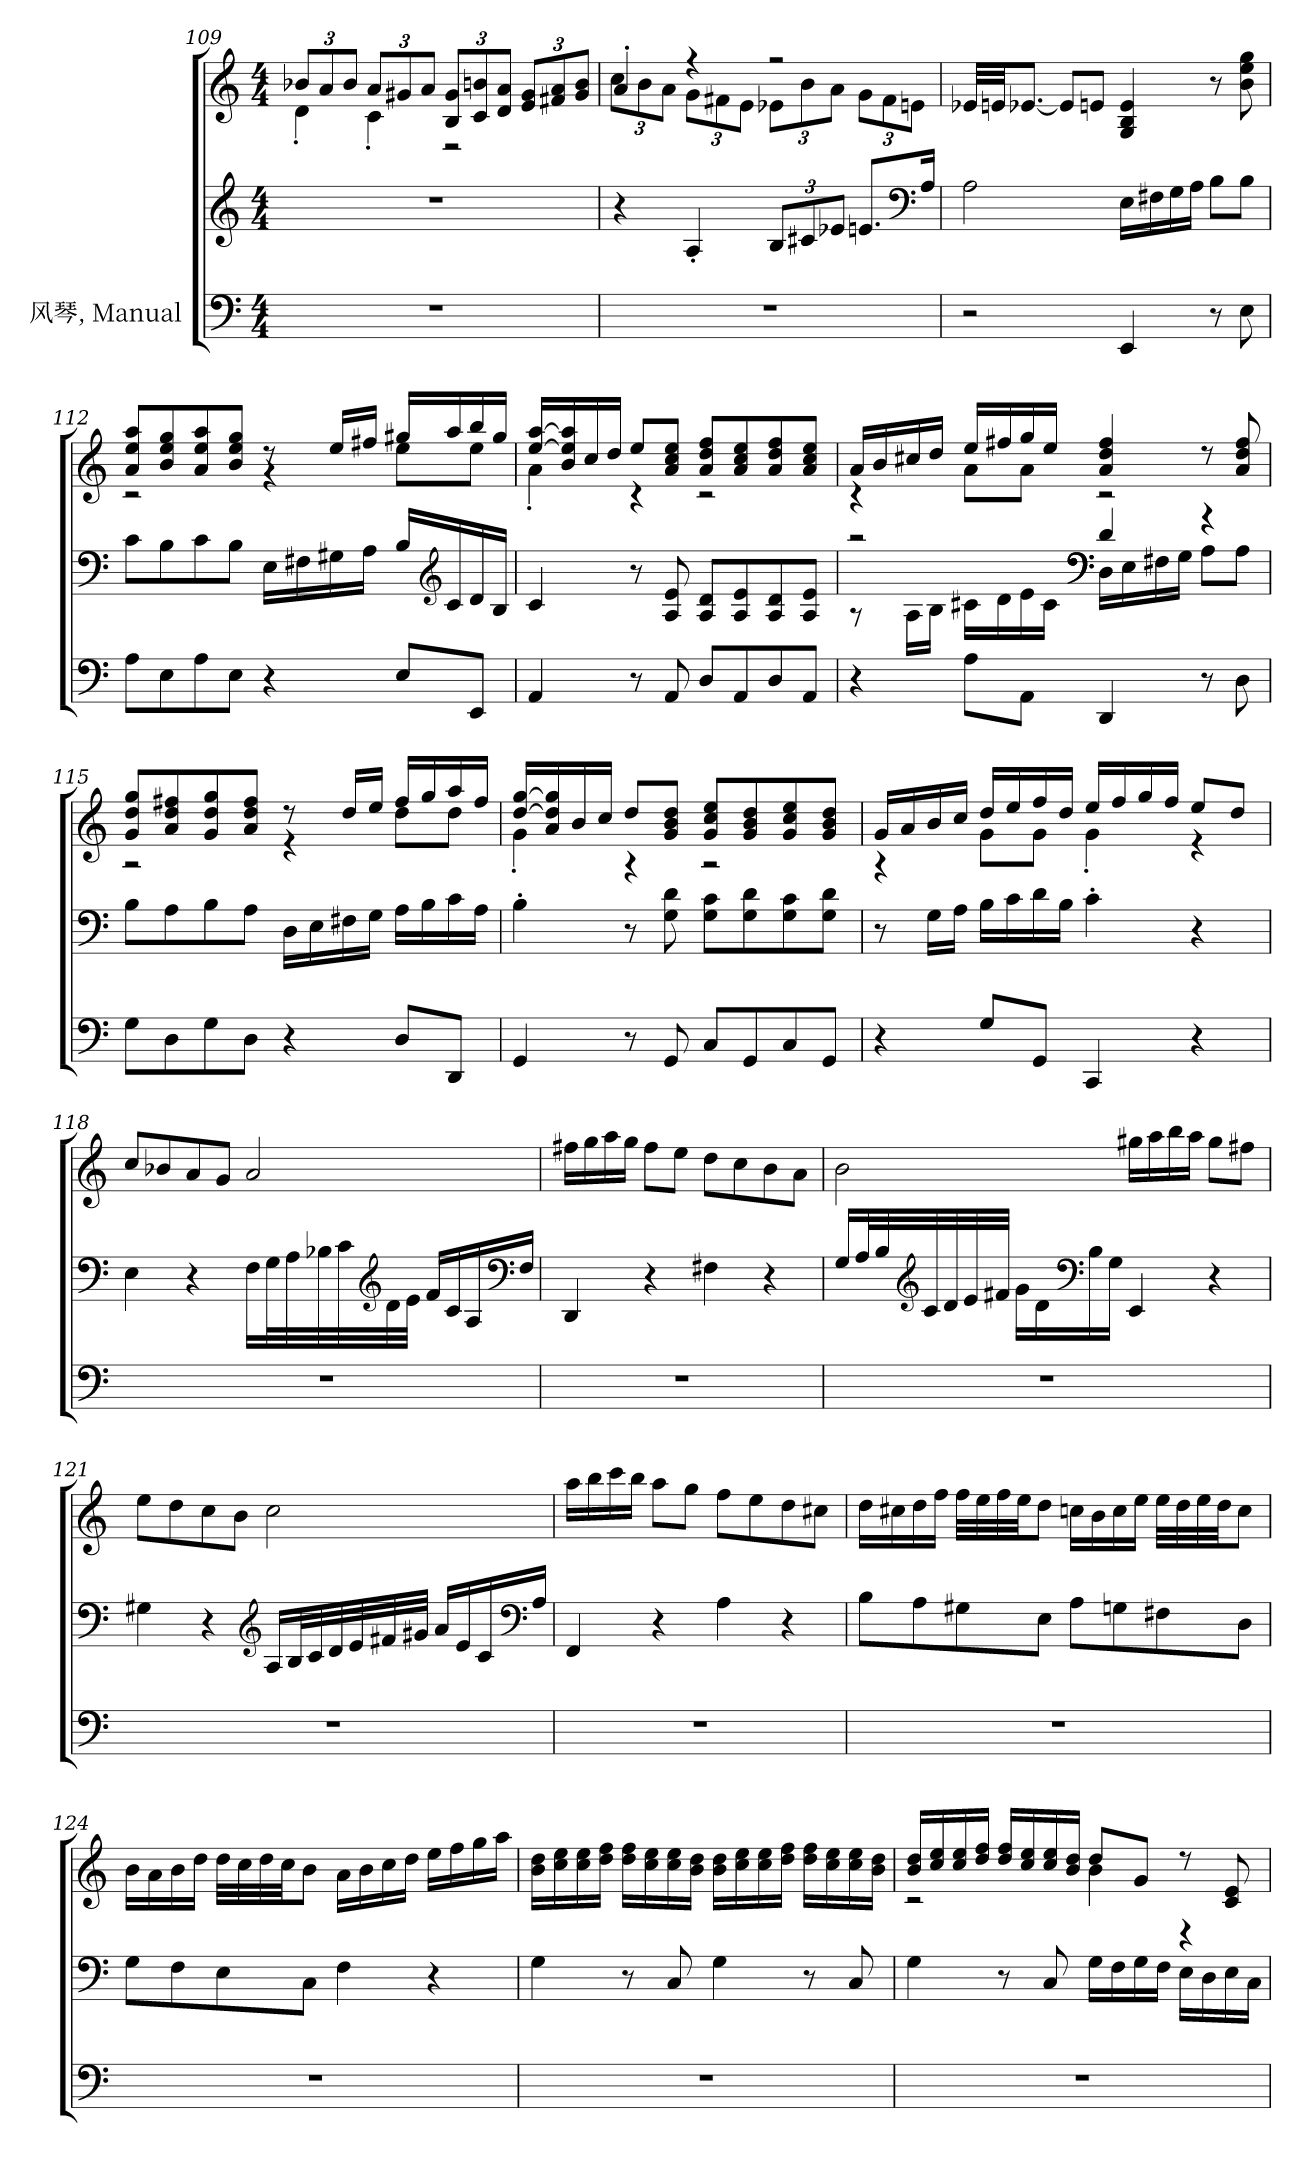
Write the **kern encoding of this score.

**kern	**kern	**kern
*part1	*part1	*part1
*staff3	*staff2	*staff1
*I"风琴, Manual	*	*
*clefF4	*clefG2	*clefG2
*k[]	*k[]	*k[]
*M4/4	*M4/4	*M4/4
*	*	*Xbrackettup
=109	=109	=109
*	*	*^
1r	1r	12b-X/L	4d'\
.	.	12a/	.
.	.	12b-/J	.
.	.	12a/L	4c'\
.	.	12g#X/	.
.	.	12a/J	.
.	.	12B/ 12g#/L	2r
.	.	12c/ 12bn/	.
.	.	12d/ 12a/J	.
.	.	12e/ 12g#/L	.
.	.	12f#X/ 12a/	.
.	.	12g#/ 12b/J	.
!!LO:LB:g=z	!!
=110	=110	=110	=110
1r	4r	4a'/	12cc\L
.	.	.	12b\
.	.	.	12a\J
.	4A'/	4r	12g\L
.	.	.	12f#X\
.	.	.	12e\J
*	*Xbrackettup	*	*
.	12B/L	2r	12e-X\L
.	12c#X/	.	12b\
.	12e-X/J	.	12a\J
.	8.en/L	.	12g\L
.	.	.	12f#\
.	.	.	12en\J
*	*clefF4	*	*
.	16A/Jk	.	.
*	*	*v	*v
=111	=111	=111
2r	2A\	32e-X/LLL
.	.	32en/JJ
.	.	[8.e-X/J
.	.	8e-/L]
.	.	8en/J
4EE/	16E\LL	4G/ 4B/ 4e/
.	16F#X\	.
.	16G\	.
.	16A\JJ	.
8r	8B\L	8r
8E\	8B\J	8b\ 8ee\ 8gg\
!!LO:LB:g=z
=112	=112	=112
*	*	*^
8A\L	8c\L	8a/ 8ee/ 8aa/L	2r
8E\	8B\	8b/ 8ee/ 8gg/	.
8A\	8c\	8a/ 8ee/ 8aa/	.
8E\J	8B\J	8b/ 8ee/ 8gg/J	.
4r	16E\LL	8r	4r
.	16F#X\	.	.
.	16G#X\	16ee/LL	.
.	16A\JJ	16ff#X/JJ	.
8E/L	16B/LL	16gg#X/LL	8ee\L
*	*clefG2	*	*
.	16c/	16aa/	.
8EE/J	16d/	16bb/	8ee\J
.	16B/JJ	16gg#/JJ	.
=113	=113	=113	=113
4AA/	4c/	[16ee/ [16aa/LL	4a'\
.	.	16b/ 16ee/] 16aa/]	.
.	.	16cc/	.
.	.	16dd/JJ	.
8r	8r	8ee/L	4r
8AA/	8A/ 8e/	8a/ 8cc/ 8ee/J	.
8D/L	8A/ 8d/L	8a/ 8dd/ 8ff/L	2r
8AA/	8A/ 8e/	8a/ 8cc/ 8ee/	.
8D/	8A/ 8d/	8a/ 8dd/ 8ff/	.
8AA/J	8A/ 8e/J	8a/ 8cc/ 8ee/J	.
!!LO:LB:g=z	!!
=114	=114	=114	=114
*	*^	*	*
4r	2r	8r	16a/LL	4r
.	.	.	16b/	.
.	.	16A\LL	16cc#X/	.
.	.	16B\JJ	16dd/JJ	.
8A\L	.	16c#X\LL	16ee/LL	8a\L
.	.	16d\	16ff#X/	.
8AA\J	.	16e\	16gg/	8a\J
.	.	16c#\JJ	16ee/JJ	.
*	*clefF4	*	*	*
4DD/	4d/	16D\LL	4a/ 4dd/ 4ff#/	2r
.	.	16E\	.	.
.	.	16F#X\	.	.
.	.	16G\JJ	.	.
8r	4r	8A\L	8r	.
8D\	.	8A\J	8a/ 8dd/ 8ff#/	.
*	*v	*v	*	*
=115	=115	=115	=115
8G\L	8B\L	8g/ 8dd/ 8gg/L	2r
8D\	8A\	8a/ 8dd/ 8ff#X/	.
8G\	8B\	8g/ 8dd/ 8gg/	.
8D\J	8A\J	8a/ 8dd/ 8ff#/J	.
4r	16D\LL	8r	4r
.	16E\	.	.
.	16F#X\	16dd/LL	.
.	16G\JJ	16ee/JJ	.
8D/L	16A\LL	16ff#/LL	8dd\L
.	16B\	16gg/	.
8DD/J	16c\	16aa/	8dd\J
.	16A\JJ	16ff#/JJ	.
!!LO:PB:g=z	!!
=116	=116	=116	=116
4GG/	4B'\	[16dd/ [16gg/LL	4g'\
.	.	16a/ 16dd/] 16gg/]	.
.	.	16b/	.
.	.	16cc/JJ	.
8r	8r	8dd/L	4r
8GG/	8G\ 8d\	8g/ 8b/ 8dd/J	.
8C/L	8G\ 8c\L	8g/ 8cc/ 8ee/L	2r
8GG/	8G\ 8d\	8g/ 8b/ 8dd/	.
8C/	8G\ 8c\	8g/ 8cc/ 8ee/	.
8GG/J	8G\ 8d\J	8g/ 8b/ 8dd/J	.
=117	=117	=117	=117
4r	8r	16g/LL	4r
.	.	16a/	.
.	16G\LL	16b/	.
.	16A\JJ	16cc/JJ	.
8G/L	16B\LL	16dd/LL	8g\L
.	16c\	16ee/	.
8GG/J	16d\	16ff/	8g\J
.	16B\JJ	16dd/JJ	.
4CC/	4c'\	16ee/LL	4g'\
.	.	16ff/	.
.	.	16gg/	.
.	.	16ff/JJ	.
4r	4r	8ee/L	4r
.	.	8dd/J	.
*	*	*v	*v
!!LO:LB:g=z
=118	=118	=118
1r	4E\	8cc/L
.	.	8b-X/
.	4r	8a/
.	.	8g/J
.	16F\LL	2a/
.	32G\L	.
.	32A\	.
.	32B-X\	.
.	32c\	.
*	*clefG2	*
.	32d\	.
.	32e\JJJ	.
.	16f/LL	.
.	16c/	.
.	16A/	.
*	*clefF4	*
.	16F/JJ	.
=119	=119	=119
1r	4DD/	16ff#X\LL
.	.	16gg\
.	.	16aa\
.	.	16gg\JJ
.	4r	8ff#\L
.	.	8ee\J
.	4F#X\	8dd\L
.	.	8cc\
.	4r	8b\
.	.	8a\J
!!LO:LB:g=z
=120	=120	=120
1r	16G/LL	2b\
.	32A/L	.
.	32B/	.
*	*clefG2	*
.	32c/	.
.	32d/	.
.	32e/	.
.	32f#X/JJJ	.
.	16g\LL	.
.	16d\	.
*	*clefF4	*
.	16B\	.
.	16G\JJ	.
.	4EE/	16gg#X\LL
.	.	16aa\
.	.	16bb\
.	.	16aa\JJ
.	4r	8gg#\L
.	.	8ff#X\J
=121	=121	=121
1r	4G#X\	8ee\L
.	.	8dd\
.	4r	8cc\
.	.	8b\J
*	*clefG2	*
.	16A/LL	2cc\
.	32B/L	.
.	32c/	.
.	32d/	.
.	32e/	.
.	32f#X/	.
.	32g#X/JJJ	.
.	16a/LL	.
.	16e/	.
.	16c/	.
*	*clefF4	*
.	16A/JJ	.
!!LO:LB:g=z
=122	=122	=122
1r	4FF/	16aa\LL
.	.	16bb\
.	.	16ccc\
.	.	16bb\JJ
.	4r	8aa\L
.	.	8gg\J
.	4A\	8ff\L
.	.	8ee\
.	4r	8dd\
.	.	8cc#X\J
=123	=123	=123
1r	8B\L	16dd\LL
.	.	16cc#X\
.	8A\	16dd\
.	.	16ff\JJ
.	8G#X\	32ff\LLL
.	.	32ee\
.	.	32ff\
.	.	32ee\JJ
.	8E\J	8dd\J
.	8A\L	16ccn\LL
.	.	16b\
.	8Gn\	16cc\
.	.	16ee\JJ
.	8F#X\	32ee\LLL
.	.	32dd\
.	.	32ee\
.	.	32dd\JJ
.	8D\J	8cc\J
!!LO:PB:g=z
=124	=124	=124
1r	8G\L	16b\LL
.	.	16a\
.	8F\	16b\
.	.	16dd\JJ
.	8E\	32dd\LLL
.	.	32cc\
.	.	32dd\
.	.	32cc\JJ
.	8C\J	8b\J
.	4F\	16a\LL
.	.	16b\
.	.	16cc\
.	.	16dd\JJ
.	4r	16ee\LL
.	.	16ff\
.	.	16gg\
.	.	16aa\JJ
=125	=125	=125
1r	4G\	16b\ 16dd\LL
.	.	16cc\ 16ee\
.	.	16cc\ 16ee\
.	.	16dd\ 16ff\JJ
.	8r	16dd\ 16ff\LL
.	.	16cc\ 16ee\
.	8C/	16cc\ 16ee\
.	.	16b\ 16dd\JJ
.	4G\	16b\ 16dd\LL
.	.	16cc\ 16ee\
.	.	16cc\ 16ee\
.	.	16dd\ 16ff\JJ
.	8r	16dd\ 16ff\LL
.	.	16cc\ 16ee\
.	8C/	16cc\ 16ee\
.	.	16b\ 16dd\JJ
!!LO:LB:g=z
=126	=126	=126
*	*	*^
1r	4G\	16b/ 16dd/LL	2r
.	.	16cc/ 16ee/	.
.	.	16cc/ 16ee/	.
.	.	16dd/ 16ff/JJ	.
.	8r	16dd/ 16ff/LL	.
.	.	16cc/ 16ee/	.
.	8C/	16cc/ 16ee/	.
.	.	16b/ 16dd/JJ	.
.	16G\LL	8dd/L	4b\
.	16F\	.	.
.	16G\	8g/J	.
.	16F\JJ	.	.
.	16E\LL	8r	4r
.	16D\	.	.
.	16E\	8c/ 8e/	.
.	16C\JJ	.	.
*	*	*v	*v
=	=	=
*-	*-	*-
